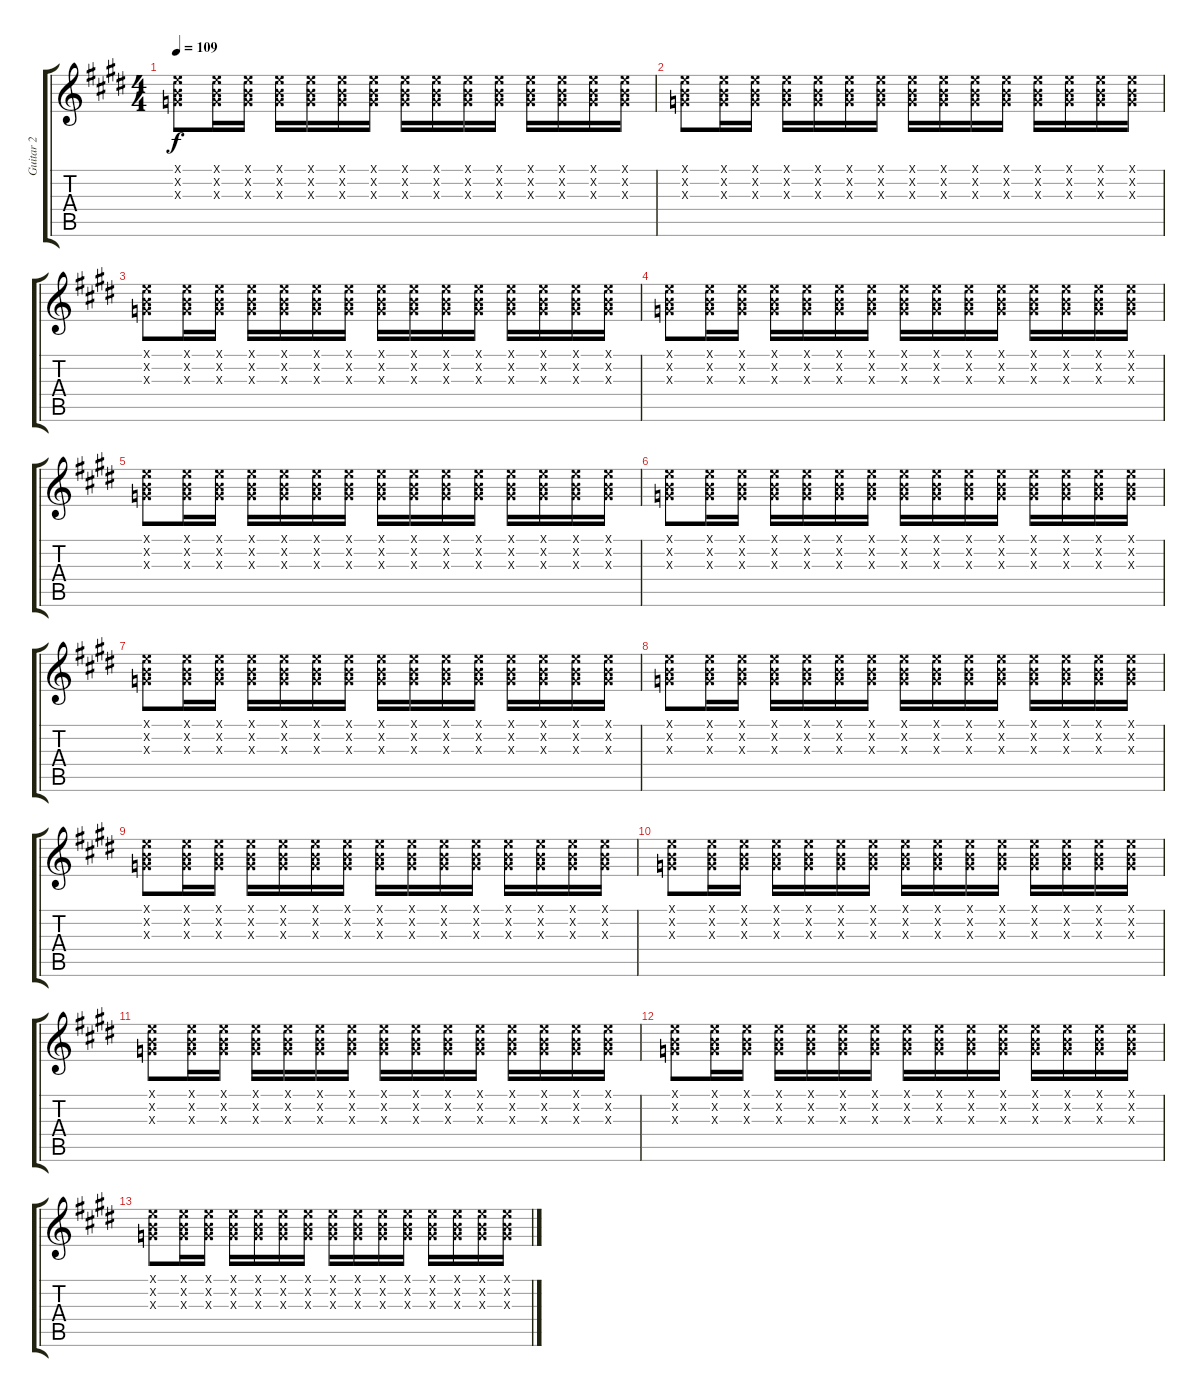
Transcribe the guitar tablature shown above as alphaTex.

\track ("Guitar 2" "Guitar 2") {instrument overdrivenguitar}
\staff {score tabs}
\tuning (E4 B3 G3 D3 A2 E2) {hide}
\ts (4 4)
\tempo 109
\clef g2
\ks e
(0.1{x} 0.2{x} 0.3{x}).8{dy f} (0.1{x} 0.2{x} 0.3{x}).16 (0.1{x} 0.2{x} 0.3{x}).16 (0.1{x} 0.2{x} 0.3{x}).16 (0.1{x} 0.2{x} 0.3{x}).16 (0.1{x} 0.2{x} 0.3{x}).16 (0.1{x} 0.2{x} 0.3{x}).16 (0.1{x} 0.2{x} 0.3{x}).16 (0.1{x} 0.2{x} 0.3{x}).16 (0.1{x} 0.2{x} 0.3{x}).16 (0.1{x} 0.2{x} 0.3{x}).16 (0.1{x} 0.2{x} 0.3{x}).16 (0.1{x} 0.2{x} 0.3{x}).16 (0.1{x} 0.2{x} 0.3{x}).16 (0.1{x} 0.2{x} 0.3{x}).16 |
(0.1{x} 0.2{x} 0.3{x}).8 (0.1{x} 0.2{x} 0.3{x}).16 (0.1{x} 0.2{x} 0.3{x}).16 (0.1{x} 0.2{x} 0.3{x}).16 (0.1{x} 0.2{x} 0.3{x}).16 (0.1{x} 0.2{x} 0.3{x}).16 (0.1{x} 0.2{x} 0.3{x}).16 (0.1{x} 0.2{x} 0.3{x}).16 (0.1{x} 0.2{x} 0.3{x}).16 (0.1{x} 0.2{x} 0.3{x}).16 (0.1{x} 0.2{x} 0.3{x}).16 (0.1{x} 0.2{x} 0.3{x}).16 (0.1{x} 0.2{x} 0.3{x}).16 (0.1{x} 0.2{x} 0.3{x}).16 (0.1{x} 0.2{x} 0.3{x}).16 |
(0.1{x} 0.2{x} 0.3{x}).8 (0.1{x} 0.2{x} 0.3{x}).16 (0.1{x} 0.2{x} 0.3{x}).16 (0.1{x} 0.2{x} 0.3{x}).16 (0.1{x} 0.2{x} 0.3{x}).16 (0.1{x} 0.2{x} 0.3{x}).16 (0.1{x} 0.2{x} 0.3{x}).16 (0.1{x} 0.2{x} 0.3{x}).16 (0.1{x} 0.2{x} 0.3{x}).16 (0.1{x} 0.2{x} 0.3{x}).16 (0.1{x} 0.2{x} 0.3{x}).16 (0.1{x} 0.2{x} 0.3{x}).16 (0.1{x} 0.2{x} 0.3{x}).16 (0.1{x} 0.2{x} 0.3{x}).16 (0.1{x} 0.2{x} 0.3{x}).16 |
(0.1{x} 0.2{x} 0.3{x}).8 (0.1{x} 0.2{x} 0.3{x}).16 (0.1{x} 0.2{x} 0.3{x}).16 (0.1{x} 0.2{x} 0.3{x}).16 (0.1{x} 0.2{x} 0.3{x}).16 (0.1{x} 0.2{x} 0.3{x}).16 (0.1{x} 0.2{x} 0.3{x}).16 (0.1{x} 0.2{x} 0.3{x}).16 (0.1{x} 0.2{x} 0.3{x}).16 (0.1{x} 0.2{x} 0.3{x}).16 (0.1{x} 0.2{x} 0.3{x}).16 (0.1{x} 0.2{x} 0.3{x}).16 (0.1{x} 0.2{x} 0.3{x}).16 (0.1{x} 0.2{x} 0.3{x}).16 (0.1{x} 0.2{x} 0.3{x}).16 |
(0.1{x} 0.2{x} 0.3{x}).8 (0.1{x} 0.2{x} 0.3{x}).16 (0.1{x} 0.2{x} 0.3{x}).16 (0.1{x} 0.2{x} 0.3{x}).16 (0.1{x} 0.2{x} 0.3{x}).16 (0.1{x} 0.2{x} 0.3{x}).16 (0.1{x} 0.2{x} 0.3{x}).16 (0.1{x} 0.2{x} 0.3{x}).16 (0.1{x} 0.2{x} 0.3{x}).16 (0.1{x} 0.2{x} 0.3{x}).16 (0.1{x} 0.2{x} 0.3{x}).16 (0.1{x} 0.2{x} 0.3{x}).16 (0.1{x} 0.2{x} 0.3{x}).16 (0.1{x} 0.2{x} 0.3{x}).16 (0.1{x} 0.2{x} 0.3{x}).16 |
(0.1{x} 0.2{x} 0.3{x}).8{volume 7} (0.1{x} 0.2{x} 0.3{x}).16 (0.1{x} 0.2{x} 0.3{x}).16 (0.1{x} 0.2{x} 0.3{x}).16 (0.1{x} 0.2{x} 0.3{x}).16 (0.1{x} 0.2{x} 0.3{x}).16 (0.1{x} 0.2{x} 0.3{x}).16 (0.1{x} 0.2{x} 0.3{x}).16 (0.1{x} 0.2{x} 0.3{x}).16 (0.1{x} 0.2{x} 0.3{x}).16 (0.1{x} 0.2{x} 0.3{x}).16 (0.1{x} 0.2{x} 0.3{x}).16 (0.1{x} 0.2{x} 0.3{x}).16 (0.1{x} 0.2{x} 0.3{x}).16 (0.1{x} 0.2{x} 0.3{x}).16 |
(0.1{x} 0.2{x} 0.3{x}).8 (0.1{x} 0.2{x} 0.3{x}).16 (0.1{x} 0.2{x} 0.3{x}).16 (0.1{x} 0.2{x} 0.3{x}).16 (0.1{x} 0.2{x} 0.3{x}).16 (0.1{x} 0.2{x} 0.3{x}).16 (0.1{x} 0.2{x} 0.3{x}).16 (0.1{x} 0.2{x} 0.3{x}).16 (0.1{x} 0.2{x} 0.3{x}).16 (0.1{x} 0.2{x} 0.3{x}).16 (0.1{x} 0.2{x} 0.3{x}).16 (0.1{x} 0.2{x} 0.3{x}).16 (0.1{x} 0.2{x} 0.3{x}).16 (0.1{x} 0.2{x} 0.3{x}).16 (0.1{x} 0.2{x} 0.3{x}).16 |
(0.1{x} 0.2{x} 0.3{x}).8{volume 5} (0.1{x} 0.2{x} 0.3{x}).16 (0.1{x} 0.2{x} 0.3{x}).16 (0.1{x} 0.2{x} 0.3{x}).16 (0.1{x} 0.2{x} 0.3{x}).16 (0.1{x} 0.2{x} 0.3{x}).16 (0.1{x} 0.2{x} 0.3{x}).16 (0.1{x} 0.2{x} 0.3{x}).16 (0.1{x} 0.2{x} 0.3{x}).16 (0.1{x} 0.2{x} 0.3{x}).16 (0.1{x} 0.2{x} 0.3{x}).16 (0.1{x} 0.2{x} 0.3{x}).16 (0.1{x} 0.2{x} 0.3{x}).16 (0.1{x} 0.2{x} 0.3{x}).16 (0.1{x} 0.2{x} 0.3{x}).16 |
(0.1{x} 0.2{x} 0.3{x}).8 (0.1{x} 0.2{x} 0.3{x}).16 (0.1{x} 0.2{x} 0.3{x}).16 (0.1{x} 0.2{x} 0.3{x}).16 (0.1{x} 0.2{x} 0.3{x}).16 (0.1{x} 0.2{x} 0.3{x}).16 (0.1{x} 0.2{x} 0.3{x}).16 (0.1{x} 0.2{x} 0.3{x}).16 (0.1{x} 0.2{x} 0.3{x}).16 (0.1{x} 0.2{x} 0.3{x}).16 (0.1{x} 0.2{x} 0.3{x}).16 (0.1{x} 0.2{x} 0.3{x}).16 (0.1{x} 0.2{x} 0.3{x}).16 (0.1{x} 0.2{x} 0.3{x}).16 (0.1{x} 0.2{x} 0.3{x}).16 |
(0.1{x} 0.2{x} 0.3{x}).8{volume 3} (0.1{x} 0.2{x} 0.3{x}).16 (0.1{x} 0.2{x} 0.3{x}).16 (0.1{x} 0.2{x} 0.3{x}).16 (0.1{x} 0.2{x} 0.3{x}).16 (0.1{x} 0.2{x} 0.3{x}).16 (0.1{x} 0.2{x} 0.3{x}).16 (0.1{x} 0.2{x} 0.3{x}).16 (0.1{x} 0.2{x} 0.3{x}).16 (0.1{x} 0.2{x} 0.3{x}).16 (0.1{x} 0.2{x} 0.3{x}).16 (0.1{x} 0.2{x} 0.3{x}).16 (0.1{x} 0.2{x} 0.3{x}).16 (0.1{x} 0.2{x} 0.3{x}).16 (0.1{x} 0.2{x} 0.3{x}).16 |
(0.1{x} 0.2{x} 0.3{x}).8 (0.1{x} 0.2{x} 0.3{x}).16 (0.1{x} 0.2{x} 0.3{x}).16 (0.1{x} 0.2{x} 0.3{x}).16 (0.1{x} 0.2{x} 0.3{x}).16 (0.1{x} 0.2{x} 0.3{x}).16 (0.1{x} 0.2{x} 0.3{x}).16 (0.1{x} 0.2{x} 0.3{x}).16 (0.1{x} 0.2{x} 0.3{x}).16 (0.1{x} 0.2{x} 0.3{x}).16 (0.1{x} 0.2{x} 0.3{x}).16 (0.1{x} 0.2{x} 0.3{x}).16 (0.1{x} 0.2{x} 0.3{x}).16 (0.1{x} 0.2{x} 0.3{x}).16 (0.1{x} 0.2{x} 0.3{x}).16 |
(0.1{x} 0.2{x} 0.3{x}).8{volume 1} (0.1{x} 0.2{x} 0.3{x}).16 (0.1{x} 0.2{x} 0.3{x}).16 (0.1{x} 0.2{x} 0.3{x}).16 (0.1{x} 0.2{x} 0.3{x}).16 (0.1{x} 0.2{x} 0.3{x}).16 (0.1{x} 0.2{x} 0.3{x}).16 (0.1{x} 0.2{x} 0.3{x}).16 (0.1{x} 0.2{x} 0.3{x}).16 (0.1{x} 0.2{x} 0.3{x}).16 (0.1{x} 0.2{x} 0.3{x}).16 (0.1{x} 0.2{x} 0.3{x}).16 (0.1{x} 0.2{x} 0.3{x}).16 (0.1{x} 0.2{x} 0.3{x}).16 (0.1{x} 0.2{x} 0.3{x}).16 |
(0.1{x} 0.2{x} 0.3{x}).8 (0.1{x} 0.2{x} 0.3{x}).16 (0.1{x} 0.2{x} 0.3{x}).16 (0.1{x} 0.2{x} 0.3{x}).16 (0.1{x} 0.2{x} 0.3{x}).16 (0.1{x} 0.2{x} 0.3{x}).16 (0.1{x} 0.2{x} 0.3{x}).16 (0.1{x} 0.2{x} 0.3{x}).16 (0.1{x} 0.2{x} 0.3{x}).16 (0.1{x} 0.2{x} 0.3{x}).16 (0.1{x} 0.2{x} 0.3{x}).16 (0.1{x} 0.2{x} 0.3{x}).16 (0.1{x} 0.2{x} 0.3{x}).16 (0.1{x} 0.2{x} 0.3{x}).16 (0.1{x} 0.2{x} 0.3{x}).16
